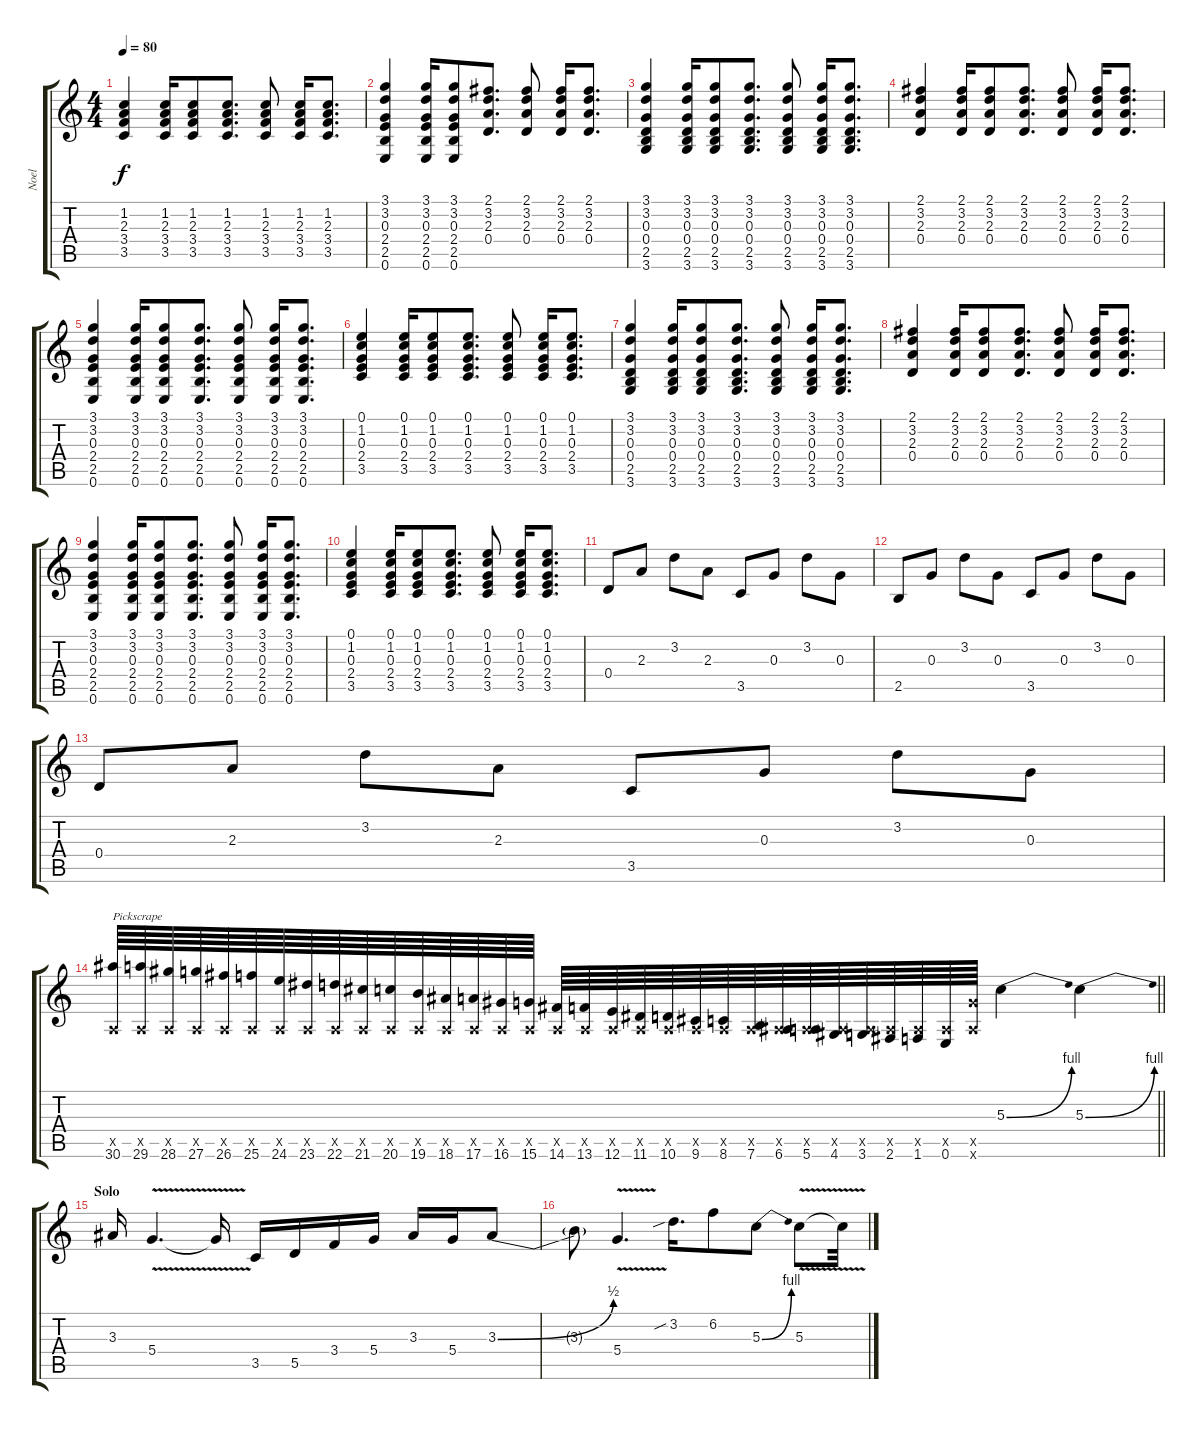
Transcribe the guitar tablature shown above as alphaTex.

\track ("Noel" "Noel") {instrument overdrivenguitar}
\staff {score tabs}
\tuning (E4 B3 G3 D3 A2 E2) {hide}
\ts (4 4)
\tempo 80
\clef g2
\ks c
(1.2 2.3 3.4 3.5).4{dy f} (1.2 2.3 3.4 3.5).16 (1.2 2.3 3.4 3.5).8 (1.2 2.3 3.4 3.5).8{d} (1.2 2.3 3.4 3.5).8 (1.2 2.3 3.4 3.5).16 (1.2 2.3 3.4 3.5).8{d} |
(3.1 3.2 0.3 2.4 2.5 0.6).4 (3.1 3.2 0.3 2.4 2.5 0.6).16 (3.1 3.2 0.3 2.4 2.5 0.6).8 (2.1 3.2 2.3 0.4).8{d} (2.1 3.2 2.3 0.4).8 (2.1 3.2 2.3 0.4).16 (2.1 3.2 2.3 0.4).8{d} |
(3.1 3.2 0.3 0.4 2.5 3.6).4 (3.1 3.2 0.3 0.4 2.5 3.6).16 (3.1 3.2 0.3 0.4 2.5 3.6).8 (3.1 3.2 0.3 0.4 2.5 3.6).8{d} (3.1 3.2 0.3 0.4 2.5 3.6).8 (3.1 3.2 0.3 0.4 2.5 3.6).16 (3.1 3.2 0.3 0.4 2.5 3.6).8{d} |
(2.1 3.2 2.3 0.4).4 (2.1 3.2 2.3 0.4).16 (2.1 3.2 2.3 0.4).8 (2.1 3.2 2.3 0.4).8{d} (2.1 3.2 2.3 0.4).8 (2.1 3.2 2.3 0.4).16 (2.1 3.2 2.3 0.4).8{d} |
(3.1 3.2 0.3 2.4 2.5 0.6).4 (3.1 3.2 0.3 2.4 2.5 0.6).16 (3.1 3.2 0.3 2.4 2.5 0.6).8 (3.1 3.2 0.3 2.4 2.5 0.6).8{d} (3.1 3.2 0.3 2.4 2.5 0.6).8 (3.1 3.2 0.3 2.4 2.5 0.6).16 (3.1 3.2 0.3 2.4 2.5 0.6).8{d} |
(0.1 1.2 0.3 2.4 3.5).4 (0.1 1.2 0.3 2.4 3.5).16 (0.1 1.2 0.3 2.4 3.5).8 (0.1 1.2 0.3 2.4 3.5).8{d} (0.1 1.2 0.3 2.4 3.5).8 (0.1 1.2 0.3 2.4 3.5).16 (0.1 1.2 0.3 2.4 3.5).8{d} |
(3.1 3.2 0.3 0.4 2.5 3.6).4 (3.1 3.2 0.3 0.4 2.5 3.6).16 (3.1 3.2 0.3 0.4 2.5 3.6).8 (3.1 3.2 0.3 0.4 2.5 3.6).8{d} (3.1 3.2 0.3 0.4 2.5 3.6).8 (3.1 3.2 0.3 0.4 2.5 3.6).16 (3.1 3.2 0.3 0.4 2.5 3.6).8{d} |
(2.1 3.2 2.3 0.4).4 (2.1 3.2 2.3 0.4).16 (2.1 3.2 2.3 0.4).8 (2.1 3.2 2.3 0.4).8{d} (2.1 3.2 2.3 0.4).8 (2.1 3.2 2.3 0.4).16 (2.1 3.2 2.3 0.4).8{d} |
(3.1 3.2 0.3 2.4 2.5 0.6).4 (3.1 3.2 0.3 2.4 2.5 0.6).16 (3.1 3.2 0.3 2.4 2.5 0.6).8 (3.1 3.2 0.3 2.4 2.5 0.6).8{d} (3.1 3.2 0.3 2.4 2.5 0.6).8 (3.1 3.2 0.3 2.4 2.5 0.6).16 (3.1 3.2 0.3 2.4 2.5 0.6).8{d} |
(0.1 1.2 0.3 2.4 3.5).4 (0.1 1.2 0.3 2.4 3.5).16 (0.1 1.2 0.3 2.4 3.5).8 (0.1 1.2 0.3 2.4 3.5).8{d} (0.1 1.2 0.3 2.4 3.5).8 (0.1 1.2 0.3 2.4 3.5).16 (0.1 1.2 0.3 2.4 3.5).8{d} |
0.4.8 2.3.8 3.2.8 2.3.8 3.5.8 0.3.8 3.2.8 0.3.8 |
2.5.8 0.3.8 3.2.8 0.3.8 3.5.8 0.3.8 3.2.8 0.3.8 |
0.4.8 2.3.8 3.2.8 2.3.8 3.5.8 0.3.8 3.2.8 0.3.8 |
\barLineRight lightlight
(0.5{x} 30.6).64{txt "Pickscrape" volume 16} (0.5{x} 29.6).64 (0.5{x} 28.6).64 (0.5{x} 27.6).64 (0.5{x} 26.6).64 (0.5{x} 25.6).64 (0.5{x} 24.6).64 (0.5{x} 23.6).64 (0.5{x} 22.6).64 (0.5{x} 21.6).64 (0.5{x} 20.6).64 (0.5{x} 19.6).64 (0.5{x} 18.6).64 (0.5{x} 17.6).64 (0.5{x} 16.6).64 (0.5{x} 15.6).64 (0.5{x} 14.6).64 (0.5{x} 13.6).64 (0.5{x} 12.6).64 (0.5{x} 11.6).64 (0.5{x} 10.6).64 (0.5{x} 9.6).64 (0.5{x} 8.6).64 (0.5{x} 7.6).64 (0.5{x} 6.6).64 (0.5{x} 5.6).64 (0.5{x} 4.6).64 (0.5{x} 3.6).64 (0.5{x} 2.6).64 (0.5{x} 1.6).64 (0.5{x} 0.6).64 (0.5{x} 15.6{x}).64 5.3{be (bend 0 0 60 4)}.4{volume 16} 5.3{be (bend 0 0 60 4)}.4 |
\section ("" "Solo")
3.3.16 5.4{v}.4{d} 5.4{t}.16 3.5.16 5.5.16 3.4.16 5.4.16 3.3.16 5.4.16 3.3{be (bend 0 0 60 2)}.8 |
3.3{t}.8 5.4{v}.4{d} 3.2{sib}.16{d} 6.2.8 5.3{be (bend 0 0 60 4)}.8 5.3{v}.8 5.3{t}.32
